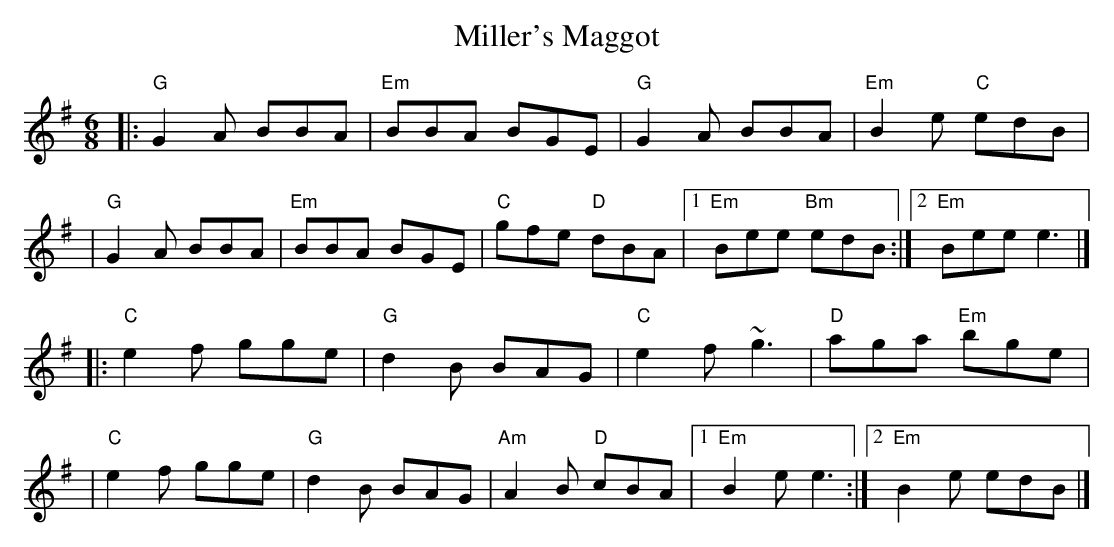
X:1
T: Miller's Maggot
M:6/8
L:1/8
K:G
|:"G"G2A BBA | "Em"BBA BGE | "G"G2A BBA | "Em"B2e "C"edB |
| "G"G2A BBA | "Em"BBA BGE | "C"gfe "D"dBA |1 "Em"Bee "Bm"edB :|2 "Em"Bee e3 |]
|:"C"e2f gge | "G"d2B BAG | "C"e2f ~g3 | "D"aga "Em"bge |
| "C"e2f gge | "G"d2B BAG | "Am"A2B "D"cBA |1 "Em"B2e e3 :|2 "Em"B2e edB |]
